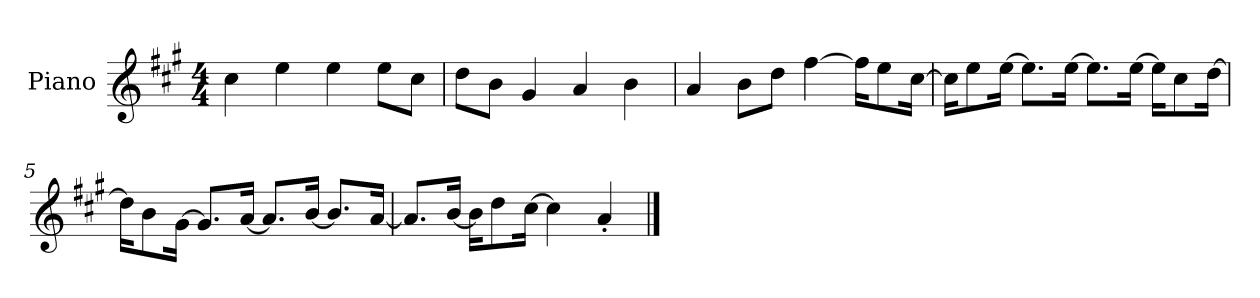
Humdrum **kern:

**kern
*part1
*staff1
*I"Piano
*I'P-no
*clefG2
*k[f#c#g#]
*M4/4
*MM90
=1
4cc#\
4ee\
4ee\
8ee\L
8cc#\J
=2
8dd\L
8b\J
4g#/
4a/
4b\
=3
4a/
8b\L
8dd\J
[4ff#\
16ff#\KL]
8ee\
[16cc#\Jk
=4
16cc#\KL]
8ee\
[16ee\Jk
8.ee\L]
[16ee\Jk
8.ee\L]
[16ee\Jk
16ee\KL]
8cc#\
[16dd\Jk
=5
16dd\KL]
8b\
[16g#\Jk
8.g#/L]
[16a/Jk
8.a/L]
[16b/Jk
8.b/L]
[16a/Jk
!!LO:LB:g=z
=6
8.a/L]
[16b/Jk
16b\KL]
8dd\
[16cc#\Jk
4cc#\]
4a'/
==
*-
